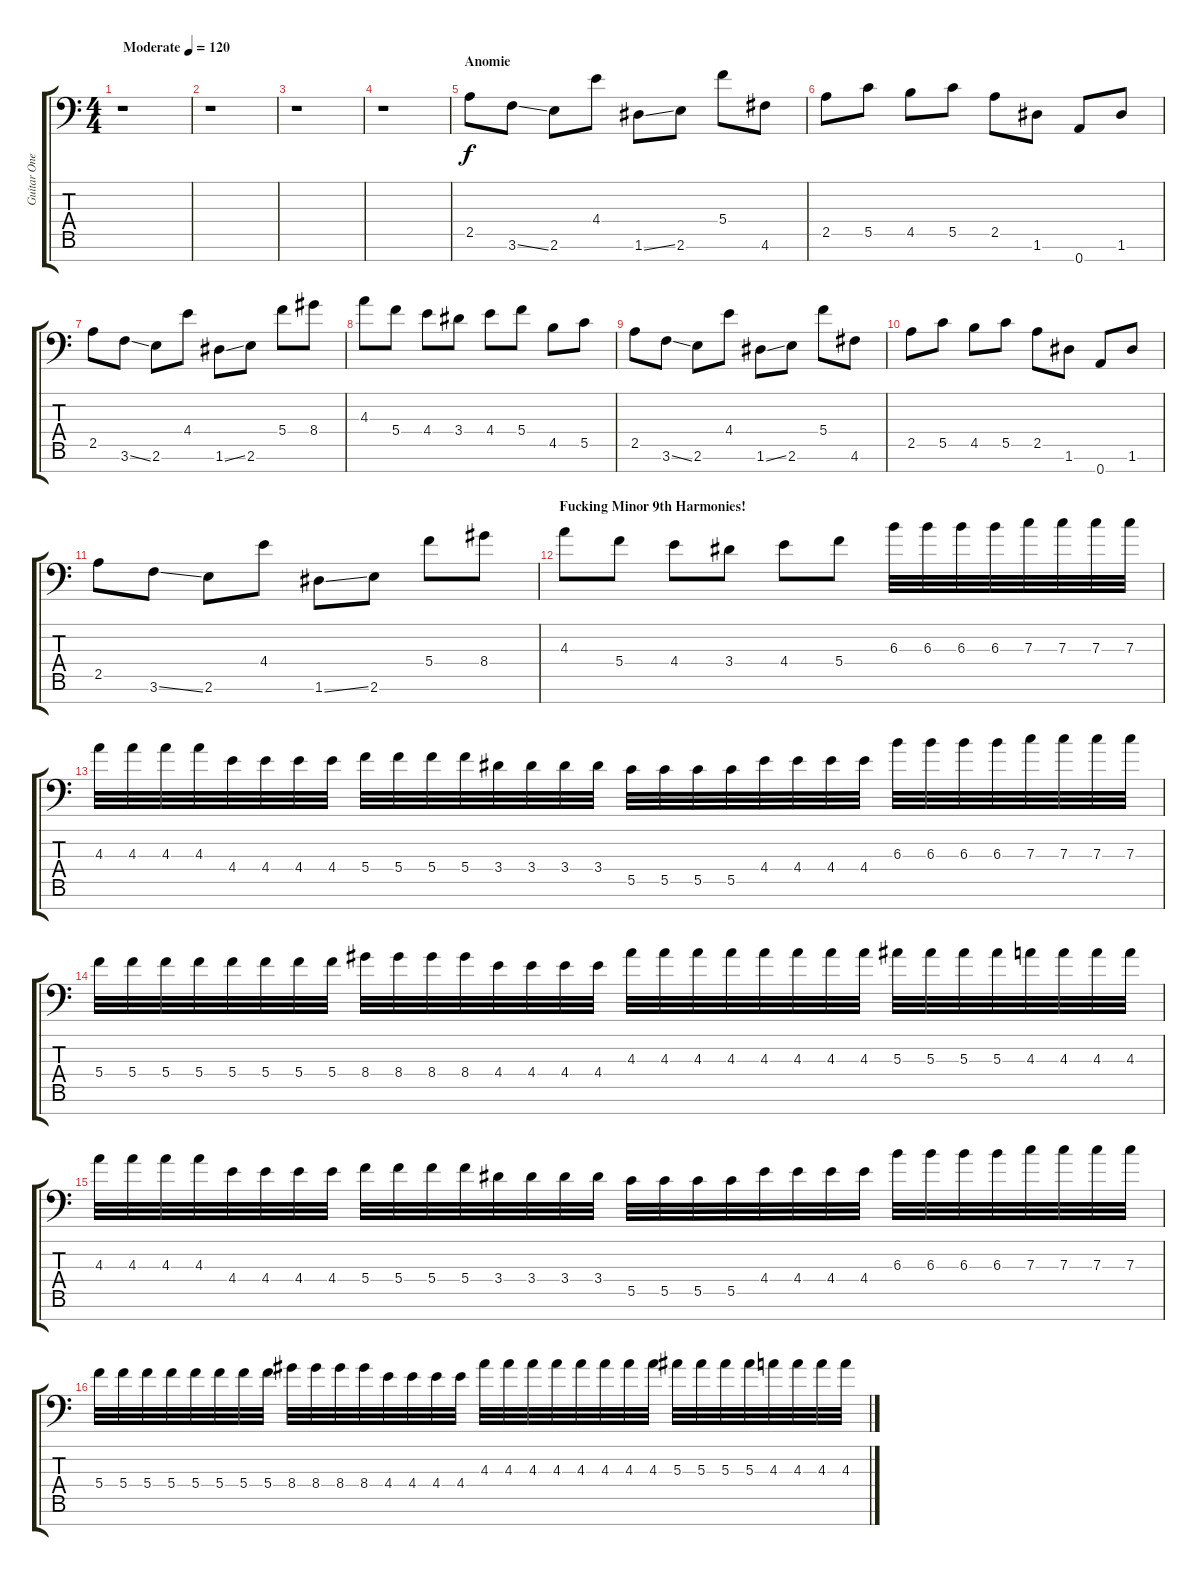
\track ("Guitar One" "Guitar One") {instrument overdrivenguitar}
\staff {score tabs}
\tuning (D4 A3 F3 C3 G2 D2 A1) {hide}
\ts (4 4)
\tempo (120 "Moderate")
\clef f4
\ks c
r.1{dy f instrument overdrivenguitar} |
r.1 |
r.1 |
r.1 |
\section ("" "Anomie")
2.5.8 3.6{ss}.8 2.6.8 4.4.8 1.6{ss}.8 2.6.8 5.4.8 4.6.8 |
2.5.8 5.5.8 4.5.8 5.5.8 2.5.8 1.6.8 0.7.8 1.6.8 |
2.5.8 3.6{ss}.8 2.6.8 4.4.8 1.6{ss}.8 2.6.8 5.4.8 8.4.8 |
4.3.8 5.4.8 4.4.8 3.4.8 4.4.8 5.4.8 4.5.8 5.5.8 |
2.5.8 3.6{ss}.8 2.6.8 4.4.8 1.6{ss}.8 2.6.8 5.4.8 4.6.8 |
2.5.8 5.5.8 4.5.8 5.5.8 2.5.8 1.6.8 0.7.8 1.6.8 |
2.5.8 3.6{ss}.8 2.6.8 4.4.8 1.6{ss}.8 2.6.8 5.4.8 8.4.8 |
\section ("" "Fucking Minor 9th Harmonies!")
4.3.8 5.4.8 4.4.8 3.4.8 4.4.8 5.4.8 6.3.32 6.3.32 6.3.32 6.3.32 7.3.32 7.3.32 7.3.32 7.3.32 |
4.3.32 4.3.32 4.3.32 4.3.32 4.4.32 4.4.32 4.4.32 4.4.32 5.4.32 5.4.32 5.4.32 5.4.32 3.4.32 3.4.32 3.4.32 3.4.32 5.5.32 5.5.32 5.5.32 5.5.32 4.4.32 4.4.32 4.4.32 4.4.32 6.3.32 6.3.32 6.3.32 6.3.32 7.3.32 7.3.32 7.3.32 7.3.32 |
5.4.32 5.4.32 5.4.32 5.4.32 5.4.32 5.4.32 5.4.32 5.4.32 8.4.32 8.4.32 8.4.32 8.4.32 4.4.32 4.4.32 4.4.32 4.4.32 4.3.32 4.3.32 4.3.32 4.3.32 4.3.32 4.3.32 4.3.32 4.3.32 5.3.32 5.3.32 5.3.32 5.3.32 4.3.32 4.3.32 4.3.32 4.3.32 |
4.3.32 4.3.32 4.3.32 4.3.32 4.4.32 4.4.32 4.4.32 4.4.32 5.4.32 5.4.32 5.4.32 5.4.32 3.4.32 3.4.32 3.4.32 3.4.32 5.5.32 5.5.32 5.5.32 5.5.32 4.4.32 4.4.32 4.4.32 4.4.32 6.3.32 6.3.32 6.3.32 6.3.32 7.3.32 7.3.32 7.3.32 7.3.32 |
5.4.32 5.4.32 5.4.32 5.4.32 5.4.32 5.4.32 5.4.32 5.4.32 8.4.32 8.4.32 8.4.32 8.4.32 4.4.32 4.4.32 4.4.32 4.4.32 4.3.32 4.3.32 4.3.32 4.3.32 4.3.32 4.3.32 4.3.32 4.3.32 5.3.32 5.3.32 5.3.32 5.3.32 4.3.32 4.3.32 4.3.32 4.3.32
